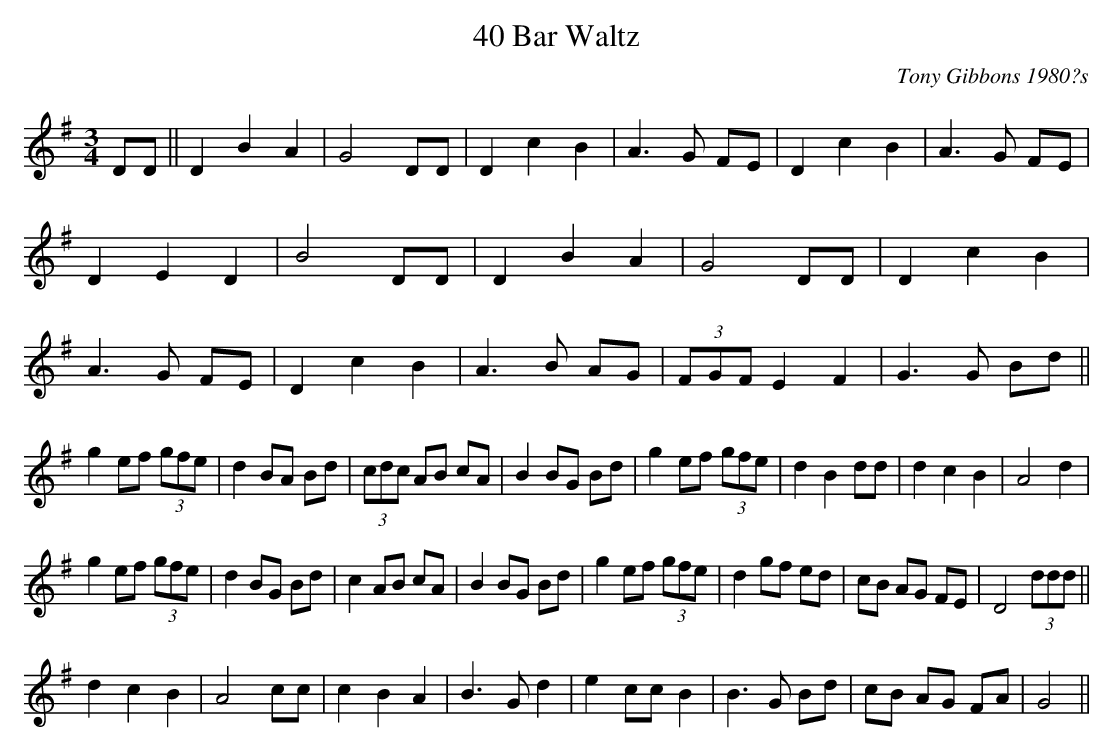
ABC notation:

X:1
T:40 Bar Waltz
M:3/4
L:1/4
O:Tony Gibbons 1980?s
K:G
D/D/ || D B A | G2 D/D/ | D c B | A>G F/E/ | D c B | A>G F/E/ | D E D | B2 D/D/ | D B A | G2 D/D/ | D c B | A>G F/E/ | D c B | A>B A/G/ | (3F/G/F/ E F | G>G B/d/ ||
g e/f/ (3g/f/e/ | d B/A/ B/d/ | (3c/d/c/ A/B/ c/A/ | B B/G/ B/d/ | g e/f/ (3g/f/e/ | d B d/d/ | d c B | A2 d |
g e/f/ (3g/f/e/ | d B/G/ B/d/ | c A/B/ c/A/ | B B/G/ B/d/ | g e/f/ (3g/f/e/ | d g/f/ e/d/ | c/B/ A/G/ F/E/ | D2 (3d/d/d/ ||
d c B | A2 c/c/ | c B A | B>G d | e c/c/ B | B>G B/d/ | c/B/ A/G/ F/A/ | G2 ||
